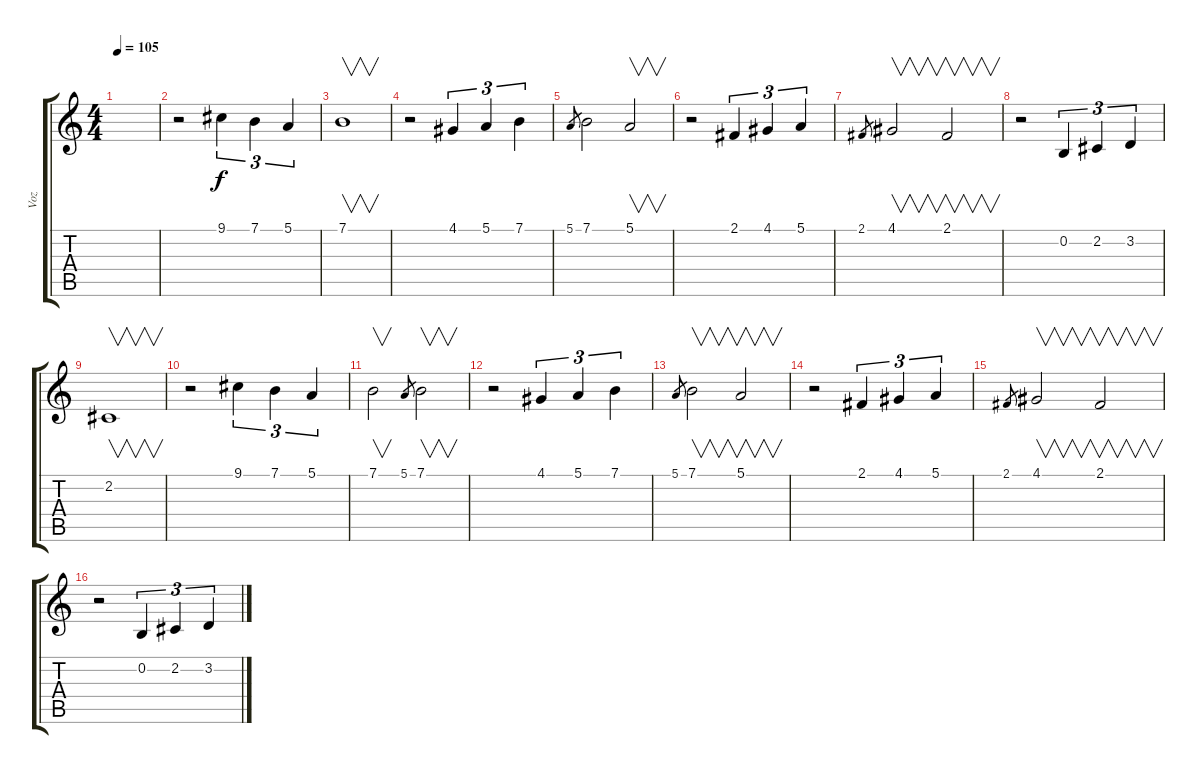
\track ("Voz" "Voz") {instrument lead2sawtooth}
\staff {score tabs}
\tuning (E4 B3 G3 D3 A2 E2) {hide}
\ts (4 4)
\tempo 105
\clef g2
\ks c
|
r.2 9.1.4{tu (3 2)} 7.1.4{tu (3 2)} 5.1.4{tu (3 2)} |
7.1.1{v} |
r.2 4.1.4{tu (3 2)} 5.1.4{tu (3 2)} 7.1.4{tu (3 2)} |
5.1.8{gr} 7.1.2 5.1.2{v} |
r.2 2.1.4{tu (3 2)} 4.1.4{tu (3 2)} 5.1.4{tu (3 2)} |
2.1.8{gr} 4.1.2{v} 2.1.2{v} |
r.2 0.2.4{tu (3 2)} 2.2.4{tu (3 2)} 3.2.4{tu (3 2)} |
2.2.1{v} |
r.2 9.1.4{tu (3 2)} 7.1.4{tu (3 2)} 5.1.4{tu (3 2)} |
7.1.2{v} 5.1.8{gr} 7.1.2{v} |
r.2 4.1.4{tu (3 2)} 5.1.4{tu (3 2)} 7.1.4{tu (3 2)} |
5.1.8{gr} 7.1.2{v} 5.1.2{v} |
r.2 2.1.4{tu (3 2)} 4.1.4{tu (3 2)} 5.1.4{tu (3 2)} |
2.1.8{gr} 4.1.2{v} 2.1.2{v} |
r.2 0.2.4{tu (3 2)} 2.2.4{tu (3 2)} 3.2.4{tu (3 2)}
